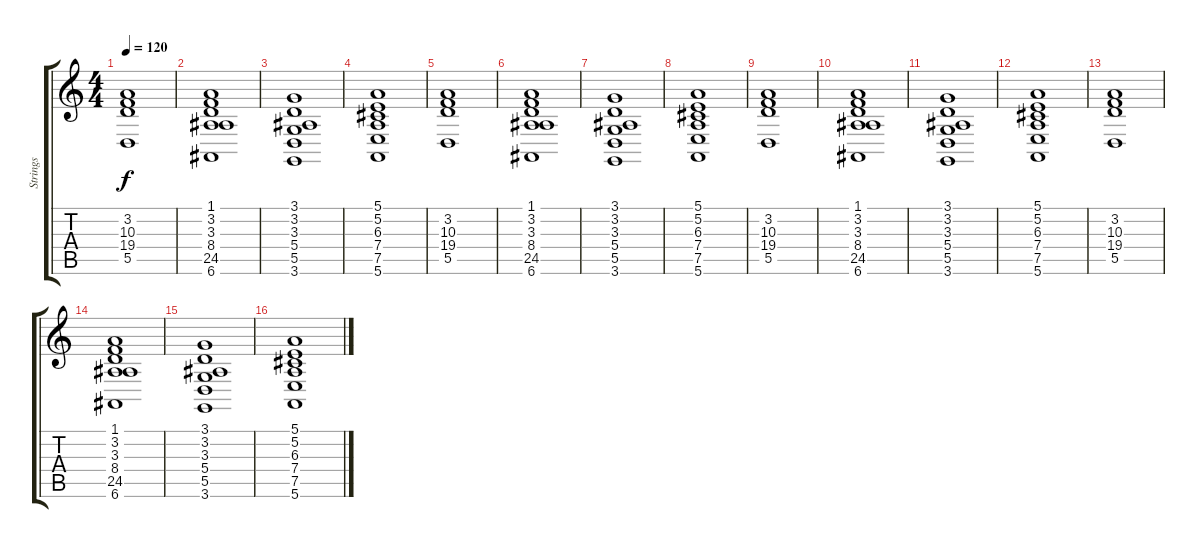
\track ("Strings" "Strings") {instrument synthstrings2}
\staff {score tabs}
\tuning (E4 B3 G3 D3 A2 E2) {hide}
\ts (4 4)
\tempo 120
\clef g2
\ks c
(3.2 10.3 19.4 5.5).1{dy f} |
(1.1 3.2 3.3 8.4 24.5 6.6).1 |
(3.1 3.2 3.3 5.4 5.5 3.6).1 |
(5.1 5.2 6.3 7.4 7.5 5.6).1 |
(3.2 10.3 19.4 5.5).1 |
(1.1 3.2 3.3 8.4 24.5 6.6).1 |
(3.1 3.2 3.3 5.4 5.5 3.6).1 |
(5.1 5.2 6.3 7.4 7.5 5.6).1 |
(3.2 10.3 19.4 5.5).1 |
(1.1 3.2 3.3 8.4 24.5 6.6).1 |
(3.1 3.2 3.3 5.4 5.5 3.6).1 |
(5.1 5.2 6.3 7.4 7.5 5.6).1 |
(3.2 10.3 19.4 5.5).1 |
(1.1 3.2 3.3 8.4 24.5 6.6).1 |
(3.1 3.2 3.3 5.4 5.5 3.6).1 |
(5.1 5.2 6.3 7.4 7.5 5.6).1
